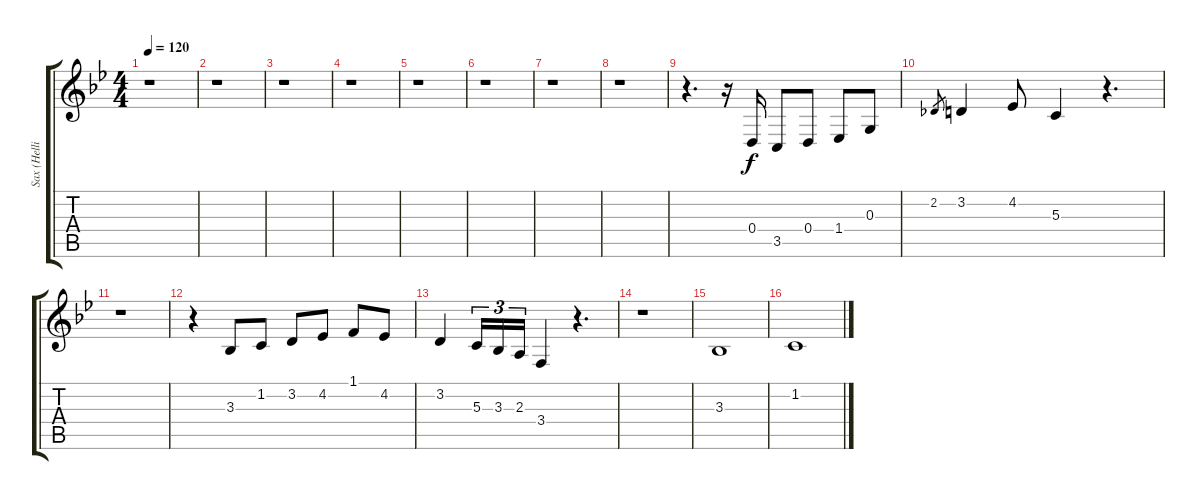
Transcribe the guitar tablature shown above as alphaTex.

\track ("Sax (Helliwell)" "Sax (Helli") {instrument altosax}
\staff {score tabs}
\tuning (E4 B3 G3 D3 A2 E2) {hide}
\ts (4 4)
\tempo 120
\clef g2
\ks bb
r.1{dy f} |
r.1 |
r.1 |
r.1 |
r.1 |
r.1 |
r.1 |
r.1 |
r.4{d} r.16 0.4.16{volume 16} 3.5.8 0.4.8 1.4.8 0.3.8 |
2.2.8{gr} 3.2.4 4.2.8 5.3.4 r.4{d} |
r.1 |
r.4 3.3.8{volume 16} 1.2.8 3.2.8 4.2.8 1.1.8 4.2.8 |
3.2.4 5.3.16{tu (3 2)} 3.3.16{tu (3 2)} 2.3.16{tu (3 2)} 3.4.4 r.4{d} |
r.1 |
3.3.1 |
1.2.1
